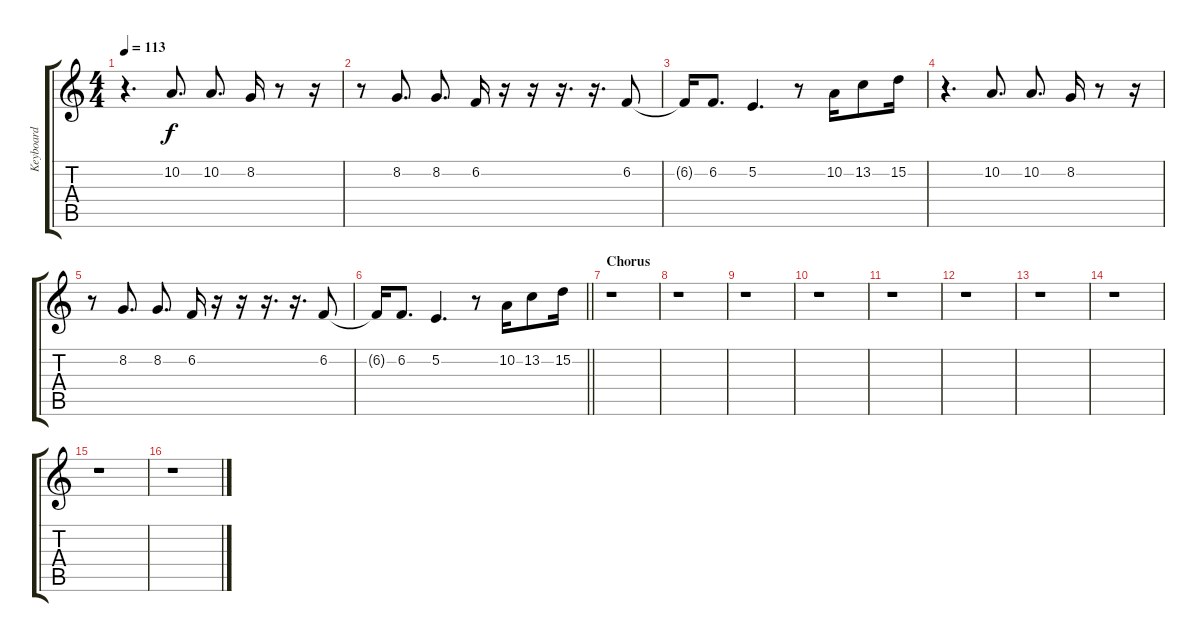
\track ("Keyboard" "Keyboard") {instrument drawbarorgan}
\staff {score tabs}
\tuning (E4 B3 G3 D3 A2 E2) {hide}
\ts (4 4)
\tempo 113
\clef g2
\ks c
r.4{d dy f} 10.2.8{d} 10.2.8{d} 8.2.16 r.8 r.16 |
r.8 8.2.8{d} 8.2.8{d} 6.2.16 r.16 r.16 r.16{d} r.16{d} 6.2.8 |
6.2{t}.16 6.2.8{d} 5.2.4{d} r.8 10.2.16 13.2.8 15.2.16 |
r.4{d} 10.2.8{d} 10.2.8{d} 8.2.16 r.8 r.16 |
r.8 8.2.8{d} 8.2.8{d} 6.2.16 r.16 r.16 r.16{d} r.16{d} 6.2.8 |
\barLineRight lightlight
6.2{t}.16 6.2.8{d} 5.2.4{d} r.8 10.2.16 13.2.8 15.2.16 |
\section ("" "Chorus")
r.1 |
r.1 |
r.1 |
r.1 |
r.1 |
r.1 |
r.1 |
r.1 |
r.1 |
r.1
